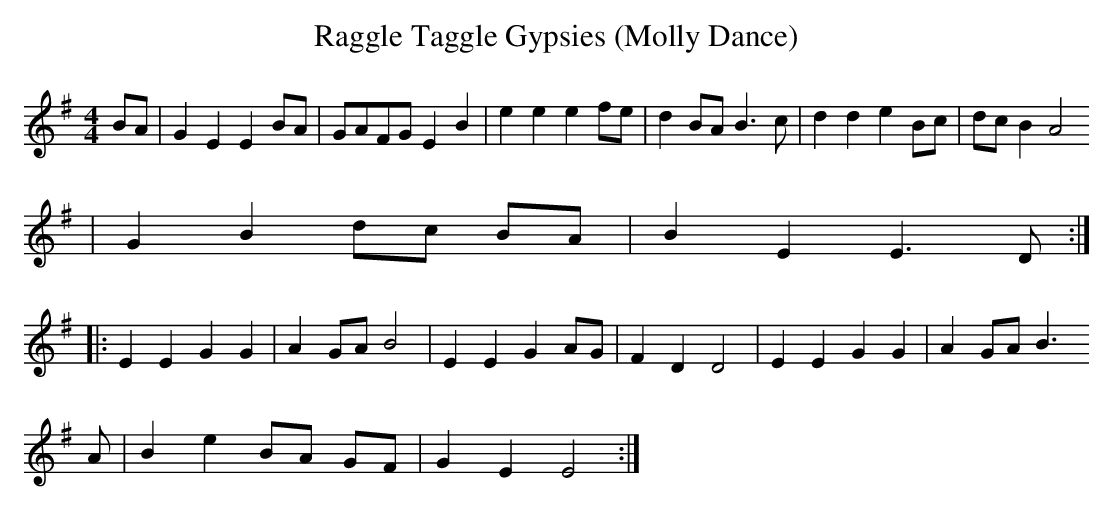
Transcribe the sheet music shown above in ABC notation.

X:1
T:Raggle Taggle Gypsies (Molly Dance)
M:4/4
L:1/8
K:EMin
BA| G2 E2 E2 BA| GAFGE2 B2| e2 e2 e2 fe| d2 BAB3 c| d2 d2 e2 Bc| dcB2 A4
|G2 B2 dc BA | B2 E2 E3 D:|
|:E2 E2 G2 G2 | A2 GA B4| E2 E2 G2 AG| F2 D2 D4| E2 E2 G2 G2 | A2 GA B3
A | B2 e2 BA GF | G2 E2 E4:|
